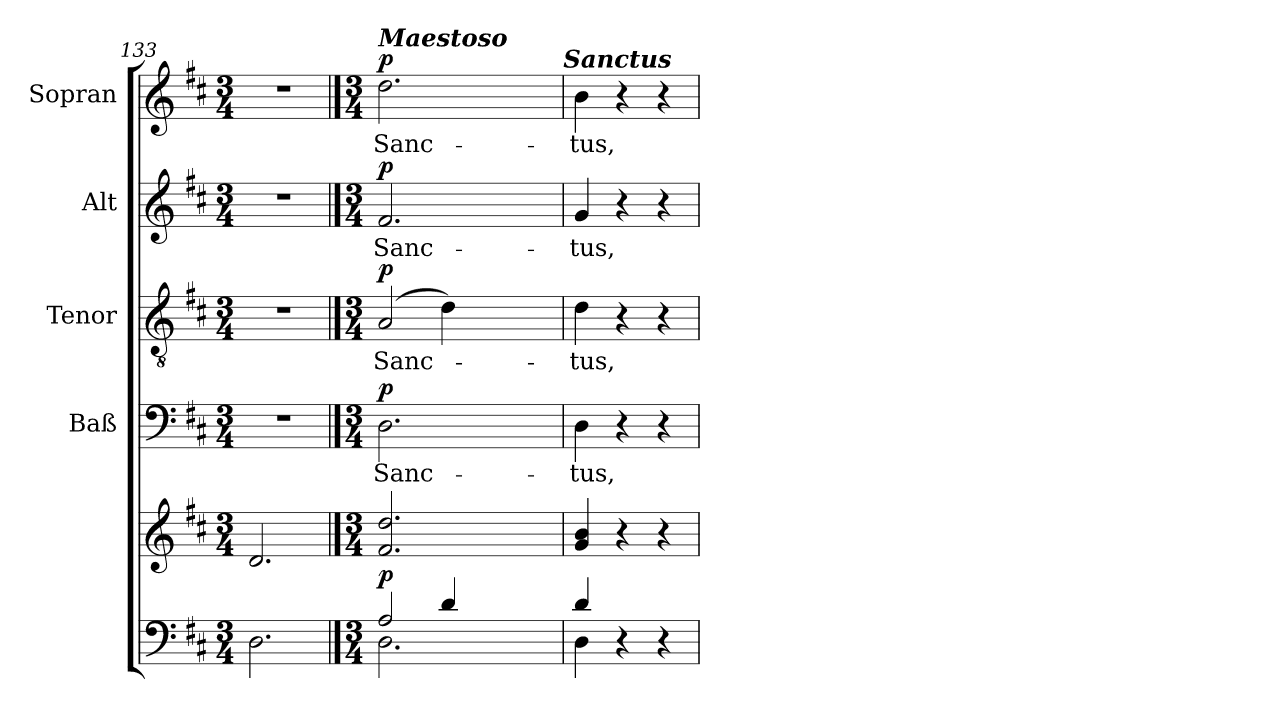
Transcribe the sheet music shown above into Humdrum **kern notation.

**kern	**kern	**dynam	**kern	**text	**dynam	**kern	**text	**dynam	**kern	**text	**dynam	**kern	**text	**dynam
*part5	*part5	*part5	*part4	*part4	*part4	*part3	*part3	*part3	*part2	*part2	*part2	*part1	*part1	*part1
*staff6	*staff5	*staff5/6	*staff4	*staff4	*staff4	*staff3	*staff3	*staff3	*staff2	*staff2	*staff2	*staff1	*staff1	*staff1
*	*	*	*I"Baß	*	*	*I"Tenor	*	*	*I"Alt	*	*	*I"Sopran	*	*
*clefF4	*clefG2	*	*clefF4	*	*	*clefGv2	*	*	*clefG2	*	*	*clefG2	*	*
*k[f#c#]	*k[f#c#]	*	*k[f#c#]	*	*	*k[f#c#]	*	*	*k[f#c#]	*	*	*k[f#c#]	*	*
*D:	*D:	*	*D:	*	*	*D:	*	*	*D:	*	*	*D:	*	*
*M3/4	*M3/4	*	*M3/4	*	*	*M3/4	*	*	*M3/4	*	*	*M3/4	*	*
=133	=133	=133	=133	=133	=133	=133	=133	=133	=133	=133	=133	=133	=133	=133
2.D\	2.d/	.	2.r	.	.	2.r	.	.	2.r	.	.	2.r	.	.
!!LO:LB:g=z
==134	==134	==134	==134	==134	==134	==134	==134	==134	==134	==134	==134	==134	==134	==134
*M3/4	*M3/4	*	*M3/4	*	*	*M3/4	*	*	*M3/4	*	*	*M3/4	*	*
*^	*	*	*	*	*	*	*	*	*	*	*	*	*	*
!	!	!	!	!	!	!	!	!	!	!	!	!	!LO:TX:a:Bi:t=Maestoso	!	!
!	!	!	!LO:DY:a=2	!	!LO:LY:b	!LO:DY:a	!	!LO:LY:b	!LO:DY:a	!	!LO:LY:b	!LO:DY:a	!	!LO:LY:b	!LO:DY:a
2.D\	2A/	2.f#/ 2.dd/	p	2.D\	Sanc-	p	(2A/	Sanc-	p	2.f#/	Sanc-	p	2.dd\	Sanc-	p
.	4d/	.	.	.	.	.	4d\)	.	.	.	.	.	.	.	.
2.ryy	2.ryy	2.ryy	.	2.ryy	.	.	2.ryy	.	.	2.ryy	.	.	2.ryy	.	.
!	!	!	!	!	!	!	!	!	!	!	!	!	!LO:TX:a:Bi:t=Sanctus	!	!
=135	=135	=135	=135	=135	=135	=135	=135	=135	=135	=135	=135	=135	=135	=135	=135
!	!	!	!	!	!LO:LY:b	!	!	!LO:LY:b	!	!	!LO:LY:b	!	!	!LO:LY:b	!
4D\	4d/	4g/ 4b/	.	4D\	-tus,	.	4d\	-tus,	.	4g/	-tus,	.	4b\	-tus,	.
4r	2ryy	4r	.	4r	.	.	4r	.	.	4r	.	.	4r	.	.
4r	.	4r	.	4r	.	.	4r	.	.	4r	.	.	4r	.	.
*v	*v	*	*	*	*	*	*	*	*	*	*	*	*	*	*
=	=	=	=	=	=	=	=	=	=	=	=	=	=	=
*-	*-	*-	*-	*-	*-	*-	*-	*-	*-	*-	*-	*-	*-	*-
